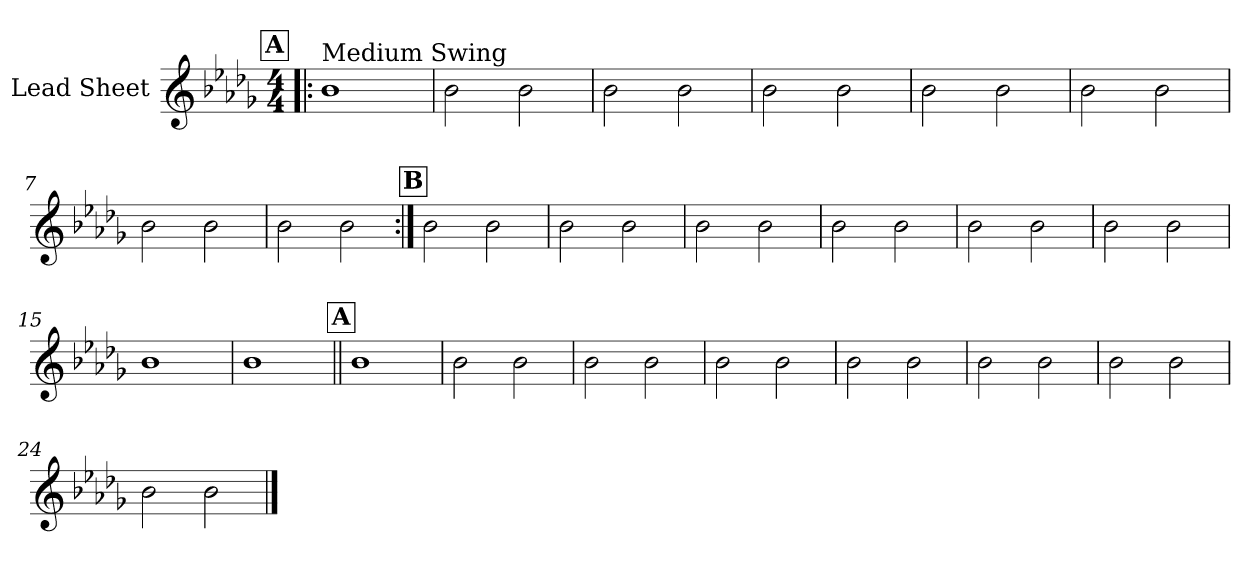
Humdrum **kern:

**kern
*part1
*staff1
*I"Lead Sheet
*clefG2
*k[b-e-a-d-g-]
*b-:
*M4/4
!!LO:REH:place=s1:a:fs=14:t=A
=1!|:
!LO:TX:a:t=Medium Swing
1b-
=2
2b-\
2b-\
=3
2b-\
2b-\
=4
2b-\
2b-\
!!LO:LB:g=z
=5
2b-\
2b-\
=6
2b-\
2b-\
=7
2b-\
2b-\
=8
2b-\
2b-\
!!LO:LB:g=z
!!LO:REH:place=s1:a:fs=14:t=B
=9:|!
2b-\
2b-\
=10
2b-\
2b-\
=11
2b-\
2b-\
=12
2b-\
2b-\
!!LO:LB:g=z
=13
2b-\
2b-\
=14
2b-\
2b-\
=15
1b-
=16
1b-
!!LO:LB:g=z
!!LO:REH:place=s1:a:fs=14:t=A
=17||
1b-
=18
2b-\
2b-\
=19
2b-\
2b-\
=20
2b-\
2b-\
!!LO:LB:g=z
=21
2b-\
2b-\
=22
2b-\
2b-\
=23
2b-\
2b-\
=24
2b-\
2b-\
==
*-
